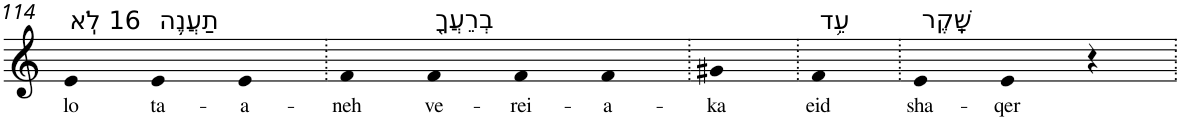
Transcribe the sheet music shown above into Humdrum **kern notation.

**kern	**text
*part1	*part1
*staff1	*staff1
*I"Piano	*
*I'Pno	*
!!LO:PB:g=z
*clefG2	*
*k[]	*
=114	=114
!LO:TX:a:t=16 לֹֽא	!
!	!LO:LY:b
4e	lo
!LO:TX:a:t=תַעֲנֶ֥ה	!
!	!LO:LY:b
4e	ta-
!	!LO:LY:b
4e	-a-
=115.	=115.
!	!LO:LY:b
4f	-neh
!LO:TX:a:t=בְרֵעֲךָ֖	!
!	!LO:LY:b
4f	ve-
!	!LO:LY:b
4f	-rei-
!	!LO:LY:b
4f	-a-
=116.	=116.
!	!LO:LY:b
4g#X	-ka
=117.	=117.
!LO:TX:a:t=עֵ֥ד	!
!	!LO:LY:b
4f	eid
=118.	=118.
!LO:TX:a:t=שָֽׁקֶר	!
!	!LO:LY:b
4e	sha-
!	!LO:LY:b
4e	-qer
4r	.
=.	=.
*-	*-
